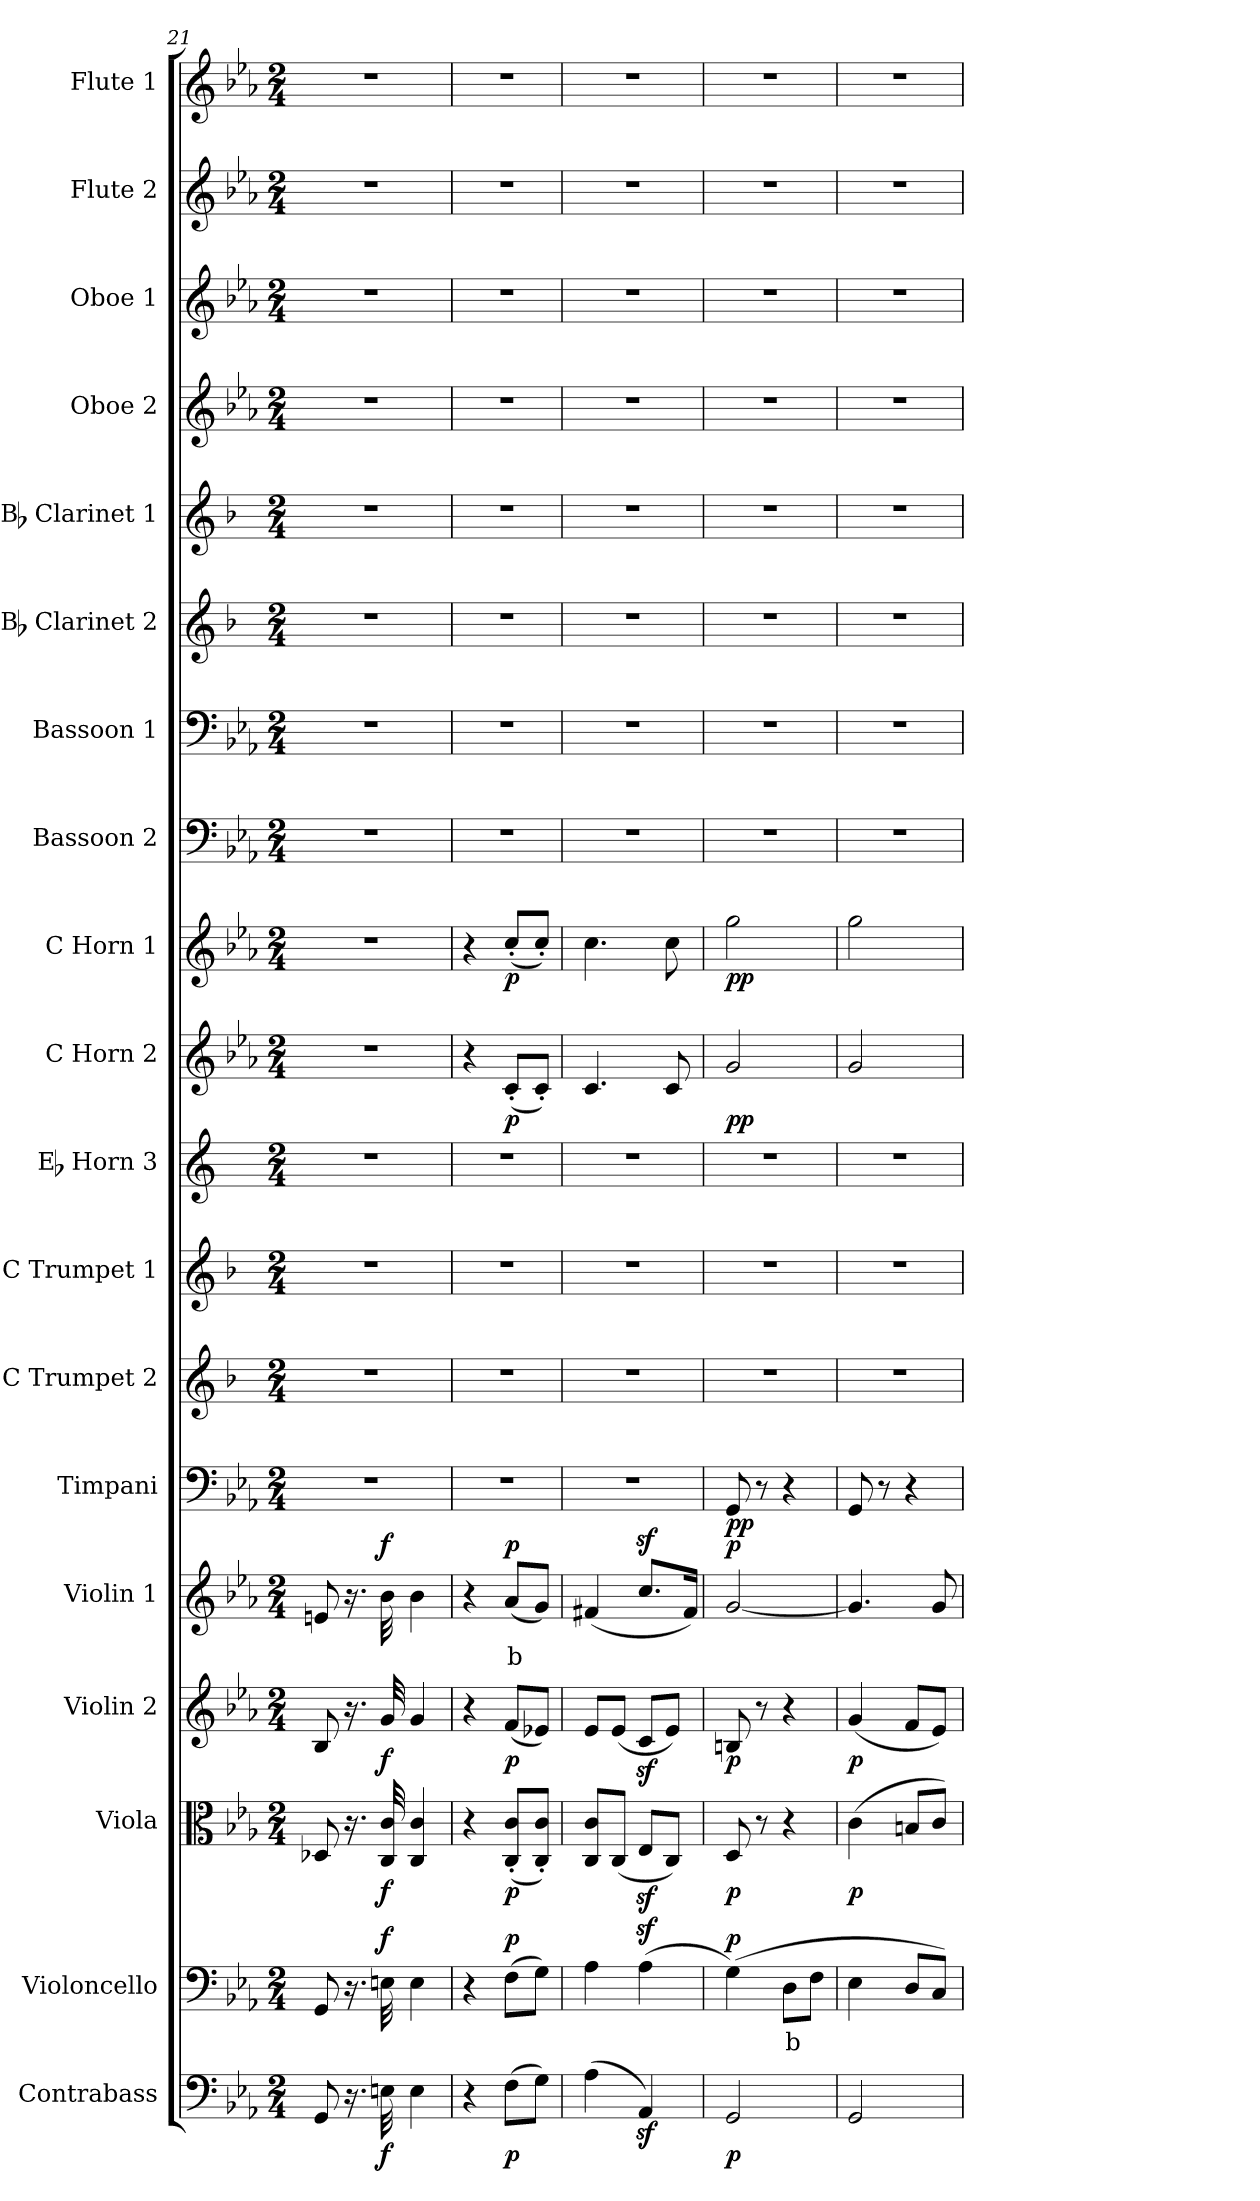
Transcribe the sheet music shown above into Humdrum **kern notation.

**kern	**dynam	**kern	**text	**dynam	**kern	**dynam	**kern	**dynam	**kern	**text	**dynam	**kern	**dynam	**kern	**kern	**kern	**kern	**dynam	**kern	**dynam	**kern	**kern	**kern	**kern	**kern	**kern	**kern	**kern
*part19	*part19	*part18	*part18	*part18	*part17	*part17	*part16	*part16	*part15	*part15	*part15	*part14	*part14	*part13	*part12	*part11	*part10	*part10	*part9	*part9	*part8	*part7	*part6	*part5	*part4	*part3	*part2	*part1
*staff19	*staff19	*staff18	*staff18	*staff18	*staff17	*staff17	*staff16	*staff16	*staff15	*staff15	*staff15	*staff14	*staff14	*staff13	*staff12	*staff11	*staff10	*staff10	*staff9	*staff9	*staff8	*staff7	*staff6	*staff5	*staff4	*staff3	*staff2	*staff1
*I"Contrabass	*	*I"Violoncello	*	*	*I"Viola	*	*I"Violin 2	*	*I"Violin 1	*	*	*I"Timpani	*	*I"C Trumpet 2	*I"C Trumpet 1	*I"Eb Horn 3	*I"C Horn 2	*	*I"C Horn 1	*	*I"Bassoon 2	*I"Bassoon 1	*I"Bb Clarinet 2	*I"Bb Clarinet 1	*I"Oboe 2	*I"Oboe 1	*I"Flute 2	*I"Flute 1
*I'Cb	*	*I'Vc	*	*	*I'Vla	*	*I'Vln 2	*	*I'Vln 1	*	*	*I'Timp	*	*I'Tpt 2	*I'Tpt 1	*I'Hn 3	*I'Hn 2	*	*I'Hn 1	*	*I'Bsn 2	*I'Bsn 1	*I'Cl 2	*I'Cl 1	*I'Ob 2	*I'Ob 1	*I'Fl 2	*I'Fl 1
*clefF4	*	*clefF4	*	*	*clefC3	*	*clefG2	*	*clefG2	*	*	*clefF4	*	*clefG2	*clefG2	*clefG2	*clefG2	*	*clefG2	*	*clefF4	*clefF4	*clefG2	*clefG2	*clefG2	*clefG2	*clefG2	*clefG2
*ITrd7c12	*	*	*	*	*	*	*	*	*	*	*	*	*	*ITrd1c2	*ITrd1c2	*ITrd5c9	*ITrd7c12	*	*ITrd7c12	*	*	*	*ITrd1c2	*ITrd1c2	*	*	*	*
*k[b-e-a-]	*	*k[b-e-a-]	*	*	*k[b-e-a-]	*	*k[b-e-a-]	*	*k[b-e-a-]	*	*	*k[b-e-a-]	*	*k[b-e-a-]	*k[b-e-a-]	*k[b-e-a-]	*k[b-e-a-]	*	*k[b-e-a-]	*	*k[b-e-a-]	*k[b-e-a-]	*k[b-e-a-]	*k[b-e-a-]	*k[b-e-a-]	*k[b-e-a-]	*k[b-e-a-]	*k[b-e-a-]
*M2/4	*	*M2/4	*	*	*M2/4	*	*M2/4	*	*M2/4	*	*	*M2/4	*	*M2/4	*M2/4	*M2/4	*M2/4	*	*M2/4	*	*M2/4	*M2/4	*M2/4	*M2/4	*M2/4	*M2/4	*M2/4	*M2/4
=21	=21	=21	=21	=21	=21	=21	=21	=21	=21	=21	=21	=21	=21	=21	=21	=21	=21	=21	=21	=21	=21	=21	=21	=21	=21	=21	=21	=21
8GGG/	.	8GG/	.	.	8D-X/	.	8B-/	.	8en/	.	.	2r	.	2r	2r	2r	2r	.	2r	.	2r	2r	2r	2r	2r	2r	2r	2r
16.r	.	16.r	.	.	16.r	.	16.r	.	16.r	.	.	.	.	.	.	.	.	.	.	.	.	.	.	.	.	.	.	.
!	!LO:DY:b	!	!	!LO:DY:b	!	!LO:DY:b	!	!LO:DY:b	!	!	!LO:DY:b	!	!	!	!	!	!	!	!	!	!	!	!	!	!	!	!	!
32EEn\	f	32En\	.	f	32C/ 32c/	f	32g/	f	32b-\	.	f	.	.	.	.	.	.	.	.	.	.	.	.	.	.	.	.	.
4EE\	.	4E\	.	.	4C/ 4c/	.	4g/	.	4b-\	.	.	.	.	.	.	.	.	.	.	.	.	.	.	.	.	.	.	.
=22	=22	=22	=22	=22	=22	=22	=22	=22	=22	=22	=22	=22	=22	=22	=22	=22	=22	=22	=22	=22	=22	=22	=22	=22	=22	=22	=22	=22
4r	.	4r	.	.	4r	.	4r	.	4r	.	.	2r	.	2r	2r	2r	4r	.	4r	.	2r	2r	2r	2r	2r	2r	2r	2r
!	!LO:DY:b	!	!	!LO:DY:b	!	!LO:DY:b	!	!LO:DY:b	!	!LO:LY:b:color=#FF0000	!LO:DY:b	!	!	!	!	!	!	!LO:DY:b	!	!LO:DY:b	!	!	!	!	!	!	!	!
(8FF\L	p	(8F\L	.	p	(8C/' 8c/'L	p	(8f/L	p	(8a-/L	b	p	.	.	.	.	.	(8C'/L	p	(8c'/L	p	.	.	.	.	.	.	.	.
8GG\J)	.	8G\J)	.	.	8C/' 8c/'J)	.	8e-X/J)	.	8g/J)	.	.	.	.	.	.	.	8C'/J)	.	8c'/J)	.	.	.	.	.	.	.	.	.
=23	=23	=23	=23	=23	=23	=23	=23	=23	=23	=23	=23	=23	=23	=23	=23	=23	=23	=23	=23	=23	=23	=23	=23	=23	=23	=23	=23	=23
(4AA-\	.	4A-\	.	.	8C/ 8c/L	.	8e-/L	.	(4f#X/	.	.	2r	.	2r	2r	2r	4.C/	.	4.c\	.	2r	2r	2r	2r	2r	2r	2r	2r
.	.	.	.	.	(8C/J	.	(8e-/J	.	.	.	.	.	.	.	.	.	.	.	.	.	.	.	.	.	.	.	.	.
4AAA-z</)	.	(4A-z<\	.	.	8E-z</L	.	8cz</L	.	8.ccz</L	.	.	.	.	.	.	.	.	.	.	.	.	.	.	.	.	.	.	.
.	.	.	.	.	8C/J)	.	8e-/J)	.	.	.	.	.	.	.	.	.	8C/	.	8c\	.	.	.	.	.	.	.	.	.
.	.	.	.	.	.	.	.	.	16f#/Jk)	.	.	.	.	.	.	.	.	.	.	.	.	.	.	.	.	.	.	.
=24	=24	=24	=24	=24	=24	=24	=24	=24	=24	=24	=24	=24	=24	=24	=24	=24	=24	=24	=24	=24	=24	=24	=24	=24	=24	=24	=24	=24
!	!LO:DY:b	!	!	!LO:DY:b	!	!LO:DY:b	!	!LO:DY:b	!	!	!LO:DY:b	!	!LO:DY:b	!	!	!	!	!LO:DY:b	!	!LO:DY:b	!	!	!	!	!	!	!	!
2GGG/	p	(4G\)	.	p	8D/	p	8Bn/	p	[2g/	.	p	8GG/	pp	2r	2r	2r	2G/	pp	2g\	pp	2r	2r	2r	2r	2r	2r	2r	2r
.	.	.	.	.	8r	.	8r	.	.	.	.	8r	.	.	.	.	.	.	.	.	.	.	.	.	.	.	.	.
!	!	!	!LO:LY:b:color=#FF0000	!	!	!	!	!	!	!	!	!	!	!	!	!	!	!	!	!	!	!	!	!	!	!	!	!
.	.	8D\L	b	.	4r	.	4r	.	.	.	.	4r	.	.	.	.	.	.	.	.	.	.	.	.	.	.	.	.
.	.	8F\J	.	.	.	.	.	.	.	.	.	.	.	.	.	.	.	.	.	.	.	.	.	.	.	.	.	.
=25	=25	=25	=25	=25	=25	=25	=25	=25	=25	=25	=25	=25	=25	=25	=25	=25	=25	=25	=25	=25	=25	=25	=25	=25	=25	=25	=25	=25
!	!	!	!	!	!	!LO:DY:b	!	!LO:DY:b	!	!	!	!	!	!	!	!	!	!	!	!	!	!	!	!	!	!	!	!
2GGG/	.	4E-\	.	.	(4c\	p	(4g/	p	4.g/]	.	.	8GG/	.	2r	2r	2r	2G/	.	2g\	.	2r	2r	2r	2r	2r	2r	2r	2r
.	.	.	.	.	.	.	.	.	.	.	.	8r	.	.	.	.	.	.	.	.	.	.	.	.	.	.	.	.
.	.	8D/L	.	.	8Bn/L	.	8f/L	.	.	.	.	4r	.	.	.	.	.	.	.	.	.	.	.	.	.	.	.	.
.	.	8C/J)	.	.	8c/J)	.	8e-/J)	.	8g/	.	.	.	.	.	.	.	.	.	.	.	.	.	.	.	.	.	.	.
=	=	=	=	=	=	=	=	=	=	=	=	=	=	=	=	=	=	=	=	=	=	=	=	=	=	=	=	=
*-	*-	*-	*-	*-	*-	*-	*-	*-	*-	*-	*-	*-	*-	*-	*-	*-	*-	*-	*-	*-	*-	*-	*-	*-	*-	*-	*-	*-
